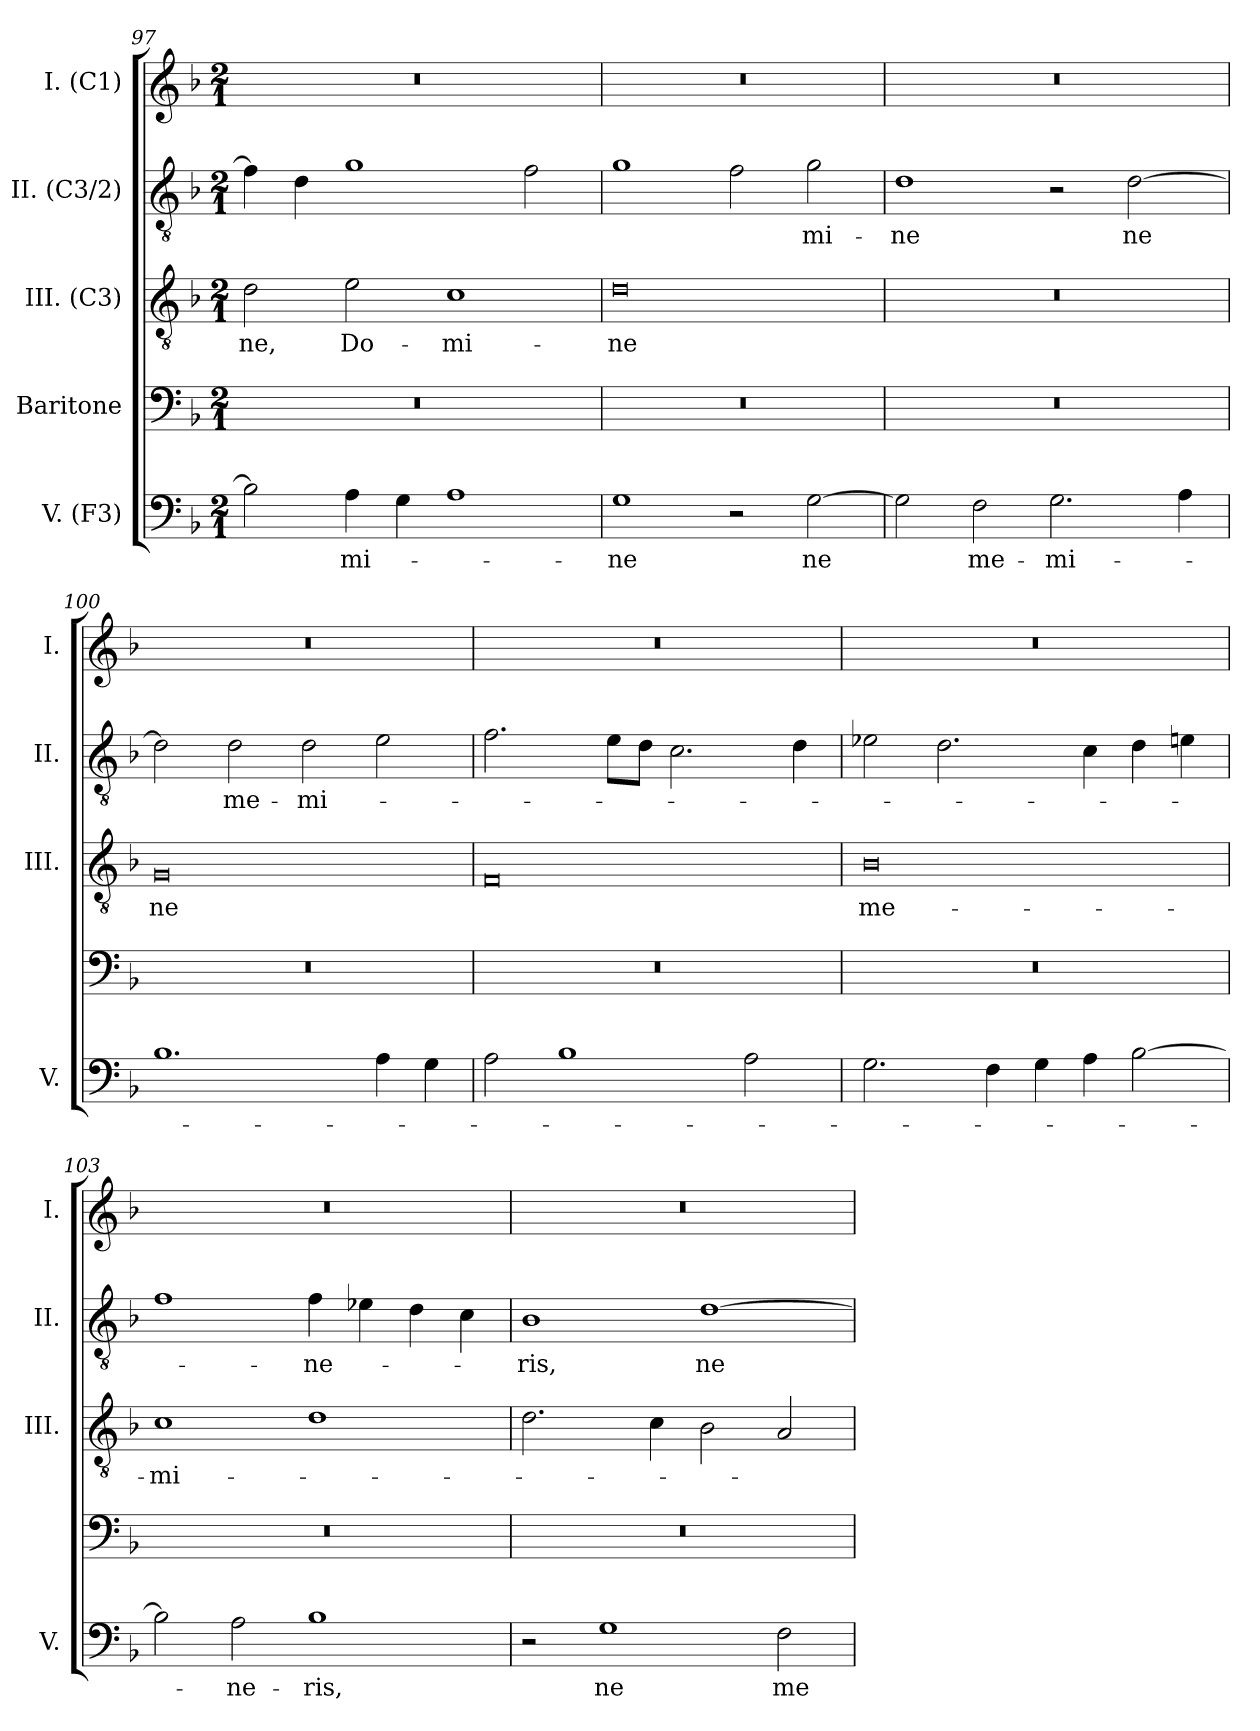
**kern	**text	**kern	**kern	**text	**kern	**text	**kern
*part5	*part5	*part4	*part3	*part3	*part2	*part2	*part1
*staff5	*staff5	*staff4	*staff3	*staff3	*staff2	*staff2	*staff1
*I"V. (F3)	*	*I"Baritone	*I"III. (C3)	*	*I"II. (C3/2)	*	*I"I. (C1)
*I'V.	*	*	*I'III.	*	*I'II.	*	*I'I.
!!LO:LB:g=z
*clefF4	*	*clefF4	*clefGv2	*	*clefGv2	*	*clefG2
*	*	*	*ITrd7c12	*	*ITrd7c12	*	*
*k[b-]	*	*k[b-]	*k[b-]	*	*k[b-]	*	*k[b-]
*F:	*	*F:	*F:	*	*F:	*	*F:
*M2/1	*	*M2/1	*M2/1	*	*M2/1	*	*M2/1
=97	=97	=97	=97	=97	=97	=97	=97
!	!	!LO:N:vis=1	!	!	!	!	!
!	!	!	!	!LO:LY:b:color=#000000	!	!	!LO:N:vis=1
2B-i\]	.	0r	2Di\	-ne,	4Fi\]	.	0r
.	.	.	.	.	4Di\	.	.
!	!LO:LY:b:color=#000000	!	!	!	!	!	!
!	!	!	!	!LO:LY:b:color=#000000	!	!	!
4Ai\	-mi-	.	2Ei\	Do-	1Gi	.	.
4Gi\	.	.	.	.	.	.	.
!	!	!	!	!LO:LY:b:color=#000000	!	!	!
1Ai	.	.	1Ci	-mi-	.	.	.
.	.	.	.	.	2Fi\	.	.
=98	=98	=98	=98	=98	=98	=98	=98
!	!LO:LY:b:color=#000000	!LO:N:vis=1	!	!	!	!	!
!	!	!	!	!LO:LY:b:color=#000000	!	!	!LO:N:vis=1
1Gi	-ne	0r	0Di	-ne	1Gi	.	0r
2r	.	.	.	.	2Fi\	.	.
!	!LO:LY:b:color=#000000	!	!	!	!	!	!
!	!	!	!	!	!	!LO:LY:b:color=#000000	!
[2Gi\	ne	.	.	.	2Gi\	-mi-	.
=99	=99	=99	=99	=99	=99	=99	=99
!	!	!LO:N:vis=1	!LO:N:vis=1	!	!	!	!
!	!	!	!	!	!	!LO:LY:b:color=#000000	!LO:N:vis=1
2Gi\]	.	0r	0r	.	1Di	-ne	0r
!	!LO:LY:b:color=#000000	!	!	!	!	!	!
2Fi\	me-	.	.	.	.	.	.
!	!LO:LY:b:color=#000000	!	!	!	!	!	!
2.Gi\	-mi-	.	.	.	2r	.	.
!	!	!	!	!	!	!LO:LY:b:color=#000000	!
.	.	.	.	.	[2Di\	ne	.
4Ai\	.	.	.	.	.	.	.
=100	=100	=100	=100	=100	=100	=100	=100
!	!	!LO:N:vis=1	!	!	!	!	!
!	!	!	!	!LO:LY:b:color=#000000	!	!	!LO:N:vis=1
1.B-i	.	0r	0GGi	ne	2Di\]	.	0r
!	!	!	!	!	!	!LO:LY:b:color=#000000	!
.	.	.	.	.	2Di\	me-	.
!	!	!	!	!	!	!LO:LY:b:color=#000000	!
.	.	.	.	.	2Di\	-mi-	.
4Ai\	.	.	.	.	2Ei\	.	.
4Gi\	.	.	.	.	.	.	.
=101	=101	=101	=101	=101	=101	=101	=101
!	!	!LO:N:vis=1	!	!	!	!	!LO:N:vis=1
2Ai\	.	0r	0FFi	.	2.Fi\	.	0r
1B-i	.	.	.	.	.	.	.
.	.	.	.	.	8Ei\L	.	.
.	.	.	.	.	8Di\J	.	.
.	.	.	.	.	2.Ci\	.	.
2Ai\	.	.	.	.	.	.	.
.	.	.	.	.	4Di\	.	.
!!LO:LB:g=z
=102	=102	=102	=102	=102	=102	=102	=102
!	!	!LO:N:vis=1	!	!	!	!	!
!	!	!	!	!LO:LY:b:color=#000000	!	!	!LO:N:vis=1
2.Gi\	.	0r	0BB-i	me-	2E-i\	.	0r
.	.	.	.	.	2.Di\	.	.
4Fi\	.	.	.	.	.	.	.
4Gi\	.	.	.	.	.	.	.
4Ai\	.	.	.	.	4Ci\	.	.
[2B-i\	.	.	.	.	4Di\	.	.
.	.	.	.	.	4Ei\	.	.
=103	=103	=103	=103	=103	=103	=103	=103
!	!	!LO:N:vis=1	!	!	!	!	!
!	!	!	!	!LO:LY:b:color=#000000	!	!	!LO:N:vis=1
2B-i\]	.	0r	1Ci	-mi-	1Fi	.	0r
!	!LO:LY:b:color=#000000	!	!	!	!	!	!
2Ai\	-ne-	.	.	.	.	.	.
!	!LO:LY:b:color=#000000	!	!	!	!	!	!
!	!	!	!	!	!	!LO:LY:b:color=#000000	!
1B-i	-ris,	.	1Di	.	4Fi\	-ne-	.
.	.	.	.	.	4E-i\	.	.
.	.	.	.	.	4Di\	.	.
.	.	.	.	.	4Ci\	.	.
=104	=104	=104	=104	=104	=104	=104	=104
!	!	!LO:N:vis=1	!	!	!	!	!
!	!	!	!	!	!	!LO:LY:b:color=#000000	!LO:N:vis=1
2r	.	0r	2.Di\	.	1BB-i	-ris,	0r
!	!LO:LY:b:color=#000000	!	!	!	!	!	!
1Gi	ne	.	.	.	.	.	.
.	.	.	4Ci\	.	.	.	.
!	!	!	!	!	!	!LO:LY:b:color=#000000	!
.	.	.	2BB-i\	.	[1Di	ne	.
!	!LO:LY:b:color=#000000	!	!	!	!	!	!
2Fi\	me-	.	2AAi/	.	.	.	.
=	=	=	=	=	=	=	=
*-	*-	*-	*-	*-	*-	*-	*-
